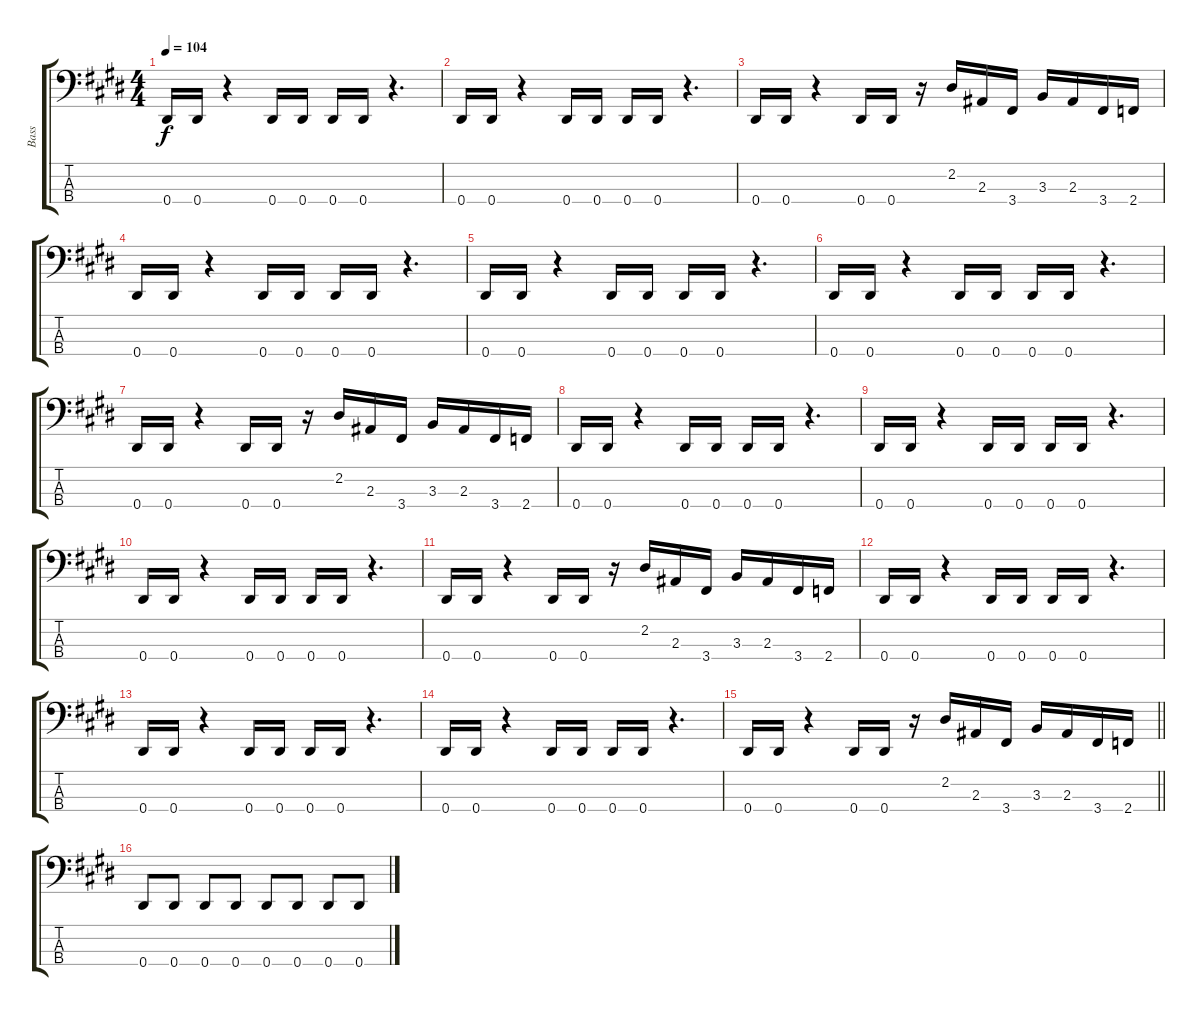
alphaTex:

\track ("Bass" "Bass") {instrument electricbasspick}
\staff {score tabs}
\tuning (Gb2 Db2 Ab1 Eb1) {hide}
\ts (4 4)
\tempo 104
\clef f4
\ks c#minor
0.4.16{dy f} 0.4.16 r.4 0.4.16 0.4.16 0.4.16 0.4.16 r.4{d} |
0.4.16 0.4.16 r.4 0.4.16 0.4.16 0.4.16 0.4.16 r.4{d} |
0.4.16 0.4.16 r.4 0.4.16 0.4.16 r.16 2.2.16 2.3.16 3.4.16 3.3.16 2.3.16 3.4.16 2.4.16 |
\ks e
0.4.16 0.4.16 r.4 0.4.16 0.4.16 0.4.16 0.4.16 r.4{d} |
\ks c#minor
0.4.16 0.4.16 r.4 0.4.16 0.4.16 0.4.16 0.4.16 r.4{d} |
0.4.16 0.4.16 r.4 0.4.16 0.4.16 0.4.16 0.4.16 r.4{d} |
\ks e
0.4.16 0.4.16 r.4 0.4.16 0.4.16 r.16 2.2.16 2.3.16 3.4.16 3.3.16 2.3.16 3.4.16 2.4.16 |
\ks c#minor
0.4.16 0.4.16 r.4 0.4.16 0.4.16 0.4.16 0.4.16 r.4{d} |
0.4.16 0.4.16 r.4 0.4.16 0.4.16 0.4.16 0.4.16 r.4{d} |
\ks e
0.4.16 0.4.16 r.4 0.4.16 0.4.16 0.4.16 0.4.16 r.4{d} |
\ks c#minor
0.4.16 0.4.16 r.4 0.4.16 0.4.16 r.16 2.2.16 2.3.16 3.4.16 3.3.16 2.3.16 3.4.16 2.4.16 |
0.4.16 0.4.16 r.4 0.4.16 0.4.16 0.4.16 0.4.16 r.4{d} |
0.4.16 0.4.16 r.4 0.4.16 0.4.16 0.4.16 0.4.16 r.4{d} |
\ks e
0.4.16 0.4.16 r.4 0.4.16 0.4.16 0.4.16 0.4.16 r.4{d} |
\barLineRight lightlight
\ks c#minor
0.4.16 0.4.16 r.4 0.4.16 0.4.16 r.16 2.2.16 2.3.16 3.4.16 3.3.16 2.3.16 3.4.16 2.4.16 |
\section ("" " ")
0.4.8 0.4.8 0.4.8 0.4.8 0.4.8 0.4.8 0.4.8 0.4.8
